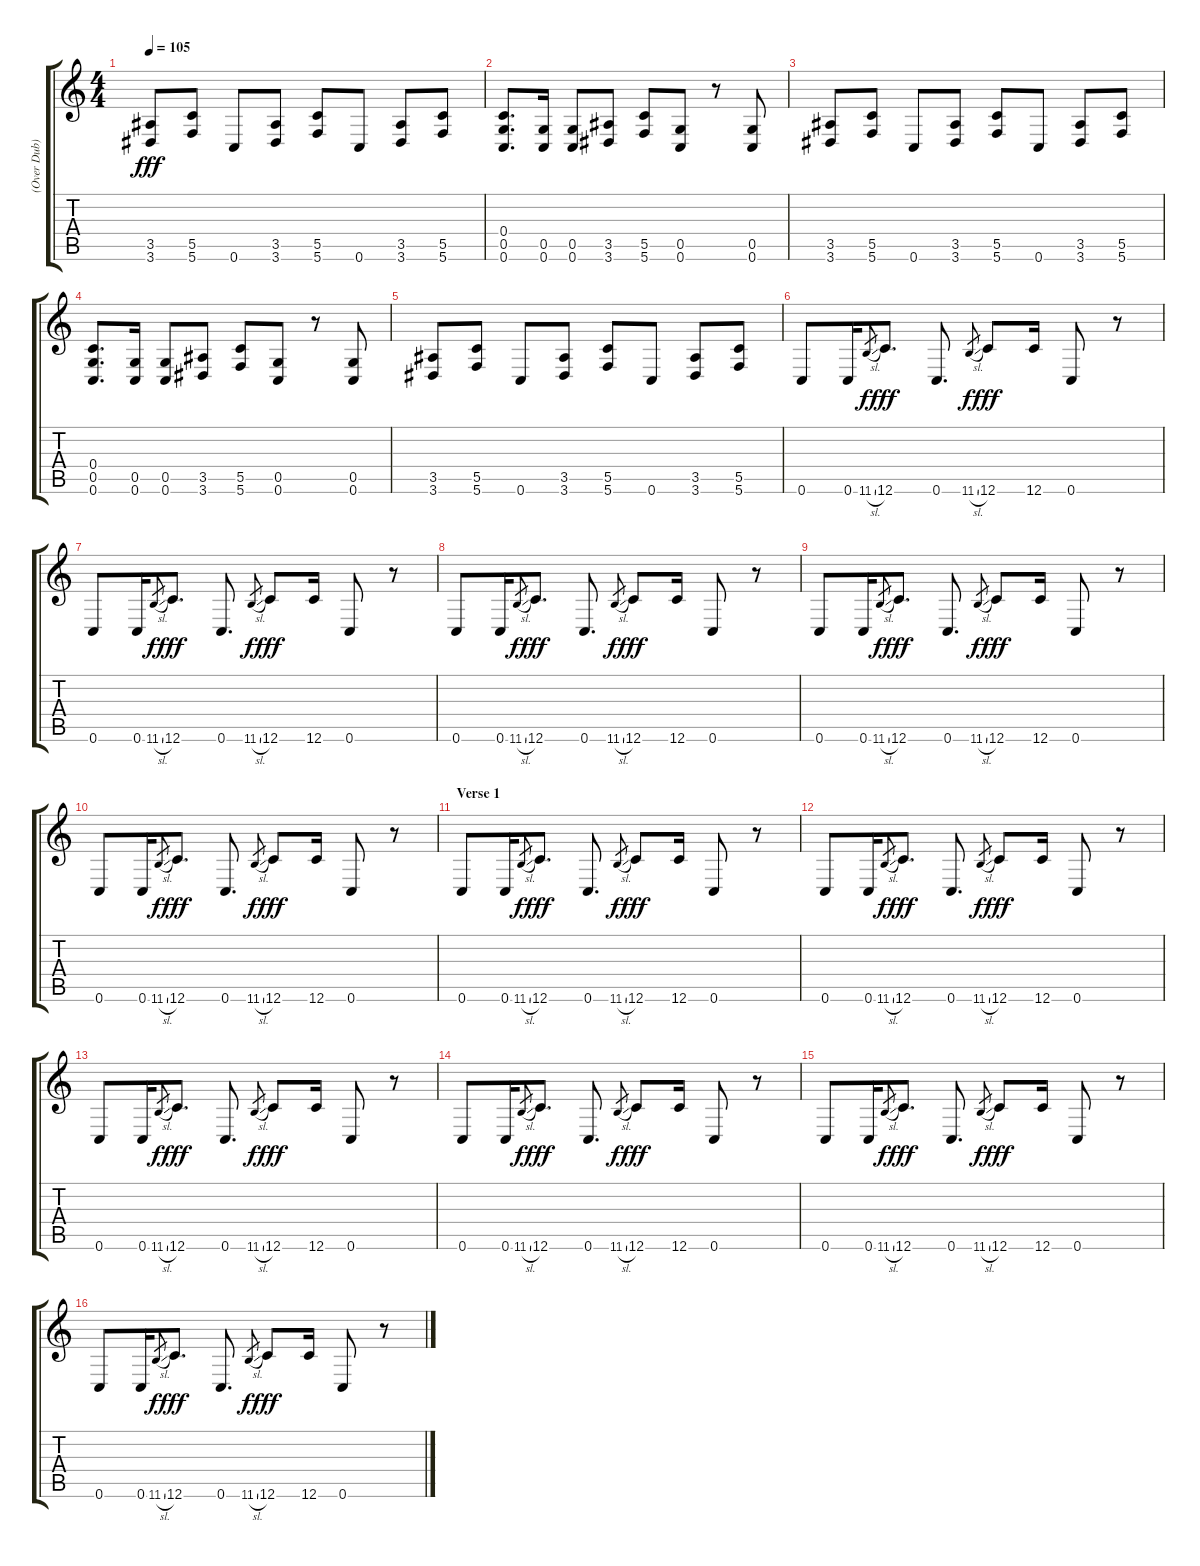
\track ("(Over Dub)" "(Over Dub)") {instrument distortionguitar}
\staff {score tabs}
\tuning (D4 A3 F3 C3 G2 C2) {hide}
\ts (4 4)
\tempo 105
\clef g2
\ks c
(3.5 3.6).8{dy fff} (5.5 5.6).8 0.6.8 (3.5 3.6).8 (5.5 5.6).8 0.6.8 (3.5 3.6).8 (5.5 5.6).8 |
(0.4 0.5 0.6).8{d} (0.5 0.6).16 (0.5 0.6).8 (3.5 3.6).8 (5.5 5.6).8 (0.5 0.6).8 r.8 (0.5 0.6).8 |
(3.5 3.6).8 (5.5 5.6).8 0.6.8 (3.5 3.6).8 (5.5 5.6).8 0.6.8 (3.5 3.6).8 (5.5 5.6).8 |
(0.4 0.5 0.6).8{d} (0.5 0.6).16 (0.5 0.6).8 (3.5 3.6).8 (5.5 5.6).8 (0.5 0.6).8 r.8 (0.5 0.6).8 |
(3.5 3.6).8 (5.5 5.6).8 0.6.8 (3.5 3.6).8 (5.5 5.6).8 0.6.8 (3.5 3.6).8 (5.5 5.6).8 |
0.6.8 0.6.16 11.6{sl}.8{gr dy f} 12.6.8{d dy fff} 0.6.8{d} 11.6{sl}.8{gr dy f} 12.6.8{dy fff} 12.6.16 0.6.8 r.8 |
0.6.8 0.6.16 11.6{sl}.8{gr dy f} 12.6.8{d dy fff} 0.6.8{d} 11.6{sl}.8{gr dy f} 12.6.8{dy fff} 12.6.16 0.6.8 r.8 |
0.6.8 0.6.16 11.6{sl}.8{gr dy f} 12.6.8{d dy fff} 0.6.8{d} 11.6{sl}.8{gr dy f} 12.6.8{dy fff} 12.6.16 0.6.8 r.8 |
0.6.8 0.6.16 11.6{sl}.8{gr dy f} 12.6.8{d dy fff} 0.6.8{d} 11.6{sl}.8{gr dy f} 12.6.8{dy fff} 12.6.16 0.6.8 r.8 |
0.6.8 0.6.16 11.6{sl}.8{gr dy f} 12.6.8{d dy fff} 0.6.8{d} 11.6{sl}.8{gr dy f} 12.6.8{dy fff} 12.6.16 0.6.8 r.8 |
\section ("" "Verse 1")
0.6.8 0.6.16 11.6{sl}.8{gr dy f} 12.6.8{d dy fff} 0.6.8{d} 11.6{sl}.8{gr dy f} 12.6.8{dy fff} 12.6.16 0.6.8 r.8 |
0.6.8 0.6.16 11.6{sl}.8{gr dy f} 12.6.8{d dy fff} 0.6.8{d} 11.6{sl}.8{gr dy f} 12.6.8{dy fff} 12.6.16 0.6.8 r.8 |
0.6.8 0.6.16 11.6{sl}.8{gr dy f} 12.6.8{d dy fff} 0.6.8{d} 11.6{sl}.8{gr dy f} 12.6.8{dy fff} 12.6.16 0.6.8 r.8 |
0.6.8 0.6.16 11.6{sl}.8{gr dy f} 12.6.8{d dy fff} 0.6.8{d} 11.6{sl}.8{gr dy f} 12.6.8{dy fff} 12.6.16 0.6.8 r.8 |
0.6.8 0.6.16 11.6{sl}.8{gr dy f} 12.6.8{d dy fff} 0.6.8{d} 11.6{sl}.8{gr dy f} 12.6.8{dy fff} 12.6.16 0.6.8 r.8 |
0.6.8 0.6.16 11.6{sl}.8{gr dy f} 12.6.8{d dy fff} 0.6.8{d} 11.6{sl}.8{gr dy f} 12.6.8{dy fff} 12.6.16 0.6.8 r.8
